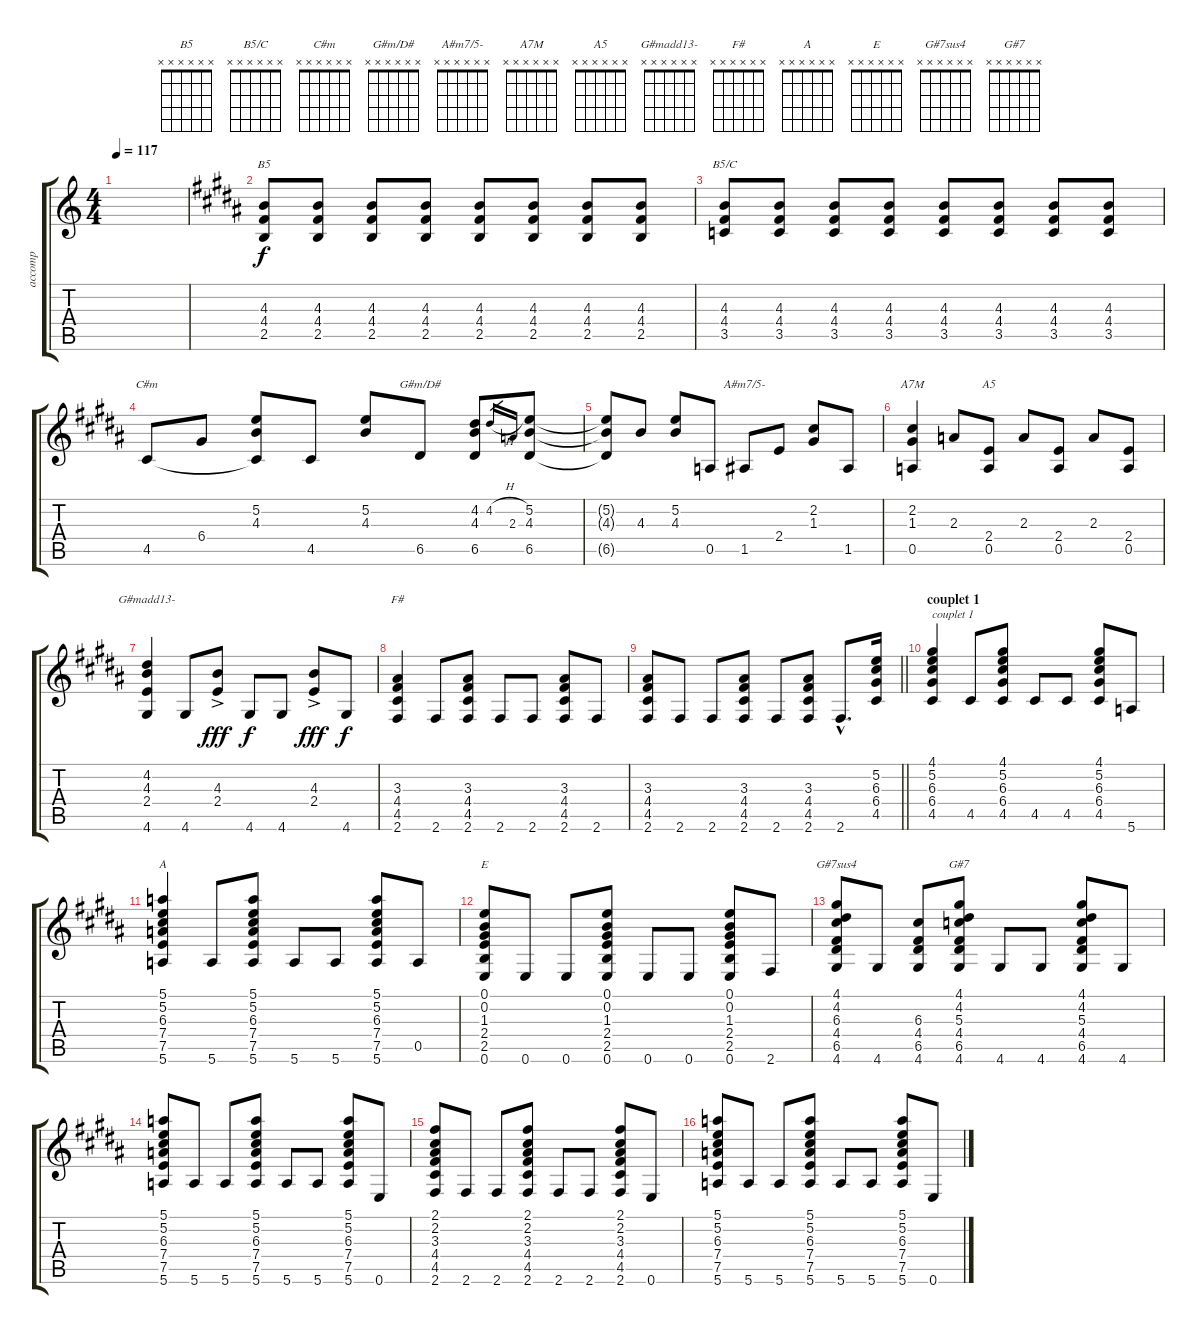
\track ("accomp" "accomp") {instrument acousticguitarsteel}
\staff {score tabs}
\tuning (E4 B3 G3 D3 A2 E2) {hide}
\chord ("B5" x x x x x x)
\chord ("B5/C" x x x x x x)
\chord ("C#m" x x x x x x)
\chord ("G#m/D#" x x x x x x)
\chord ("A#m7/5-" x x x x x x)
\chord ("A7M" x x x x x x)
\chord ("A5" x x x x x x)
\chord ("G#madd13-" x x x x x x)
\chord ("F#" x x x x x x)
\chord ("A" x x x x x x)
\chord ("E" x x x x x x)
\chord ("G#7sus4" x x x x x x)
\chord ("G#7" x x x x x x)
\ts (4 4)
\tempo 117
\clef g2
\ks c
|
\ks b
(4.3 4.4 2.5).8{ch "B5"} (4.3 4.4 2.5).8 (4.3 4.4 2.5).8 (4.3 4.4 2.5).8 (4.3 4.4 2.5).8 (4.3 4.4 2.5).8 (4.3 4.4 2.5).8 (4.3 4.4 2.5).8 |
(4.3 4.4 3.5).8{ch "B5/C"} (4.3 4.4 3.5).8 (4.3 4.4 3.5).8 (4.3 4.4 3.5).8 (4.3 4.4 3.5).8 (4.3 4.4 3.5).8 (4.3 4.4 3.5).8 (4.3 4.4 3.5).8 |
4.5.8{ch "C#m"} 6.4.8 (5.2 4.3 4.5{t}).8 4.5.8 (5.2 4.3).8 6.5.8{ch "G#m/D#"} (4.2 4.3 6.5).8 4.2{h}.16{gr} 2.3.16{gr} (5.2 4.3 6.5).8 |
(5.2{t} 4.3{t} 6.5{t}).8 4.3.8 (5.2 4.3).8 0.5.8 1.5.8{ch "A#m7/5-"} 2.4.8 (2.2 1.3).8 1.5.8 |
(2.2 1.3 0.5).4{ch "A7M"} 2.3.8 (2.4 0.5).8{ch "A5"} 2.3.8 (2.4 0.5).8 2.3.8 (2.4 0.5).8 |
(4.2 4.3 2.4 4.6).4{ch "G#madd13-"} 4.6.8 (4.3 2.4{ac}).8{dy fff} 4.6.8{dy f} 4.6.8 (4.3{ac} 2.4).8{dy fff} 4.6.8{dy f} |
(3.3 4.4 4.5 2.6).4{ch "F#"} 2.6.8 (3.3 4.4 4.5 2.6).8 2.6.8 2.6.8 (3.3 4.4 4.5 2.6).8 2.6.8 |
\barLineRight lightlight
(3.3 4.4 4.5 2.6).8 2.6.8 2.6.8 (3.3 4.4 4.5 2.6).8 2.6.8 (3.3 4.4 4.5 2.6).8 2.6{hac}.8{d} (5.2 6.3 6.4 4.5).16 |
\section ("" "couplet 1")
(4.1 5.2 6.3 6.4 4.5).4{txt "couplet 1"} 4.5.8 (4.1 5.2 6.3 6.4 4.5).8 4.5.8 4.5.8 (4.1 5.2 6.3 6.4 4.5).8 5.6.8 |
(5.1 5.2 6.3 7.4 7.5 5.6).4{ch "A"} 5.6.8 (5.1 5.2 6.3 7.4 7.5 5.6).8 5.6.8 5.6.8 (5.1 5.2 6.3 7.4 7.5 5.6).8 0.5.8 |
(0.1 0.2 1.3 2.4 2.5 0.6).8{ch "E"} 0.6.8 0.6.8 (0.1 0.2 1.3 2.4 2.5 0.6).8 0.6.8 0.6.8 (0.1 0.2 1.3 2.4 2.5 0.6).8 2.6.8 |
(4.1 4.2 6.3 4.4 6.5 4.6).8{ch "G#7sus4"} 4.6.8 (6.3 4.4 6.5 4.6).8 (4.1 4.2 5.3 4.4 6.5 4.6).8{ch "G#7"} 4.6.8 4.6.8 (4.1 4.2 5.3 4.4 6.5 4.6).8 4.6.8 |
(5.1 5.2 6.3 7.4 7.5 5.6).8 5.6.8 5.6.8 (5.1 5.2 6.3 7.4 7.5 5.6).8 5.6.8 5.6.8 (5.1 5.2 6.3 7.4 7.5 5.6).8 0.6.8 |
(2.1 2.2 3.3 4.4 4.5 2.6).8 2.6.8 2.6.8 (2.1 2.2 3.3 4.4 4.5 2.6).8 2.6.8 2.6.8 (2.1 2.2 3.3 4.4 4.5 2.6).8 0.6.8 |
(5.1 5.2 6.3 7.4 7.5 5.6).8 5.6.8 5.6.8 (5.1 5.2 6.3 7.4 7.5 5.6).8 5.6.8 5.6.8 (5.1 5.2 6.3 7.4 7.5 5.6).8 0.6.8
